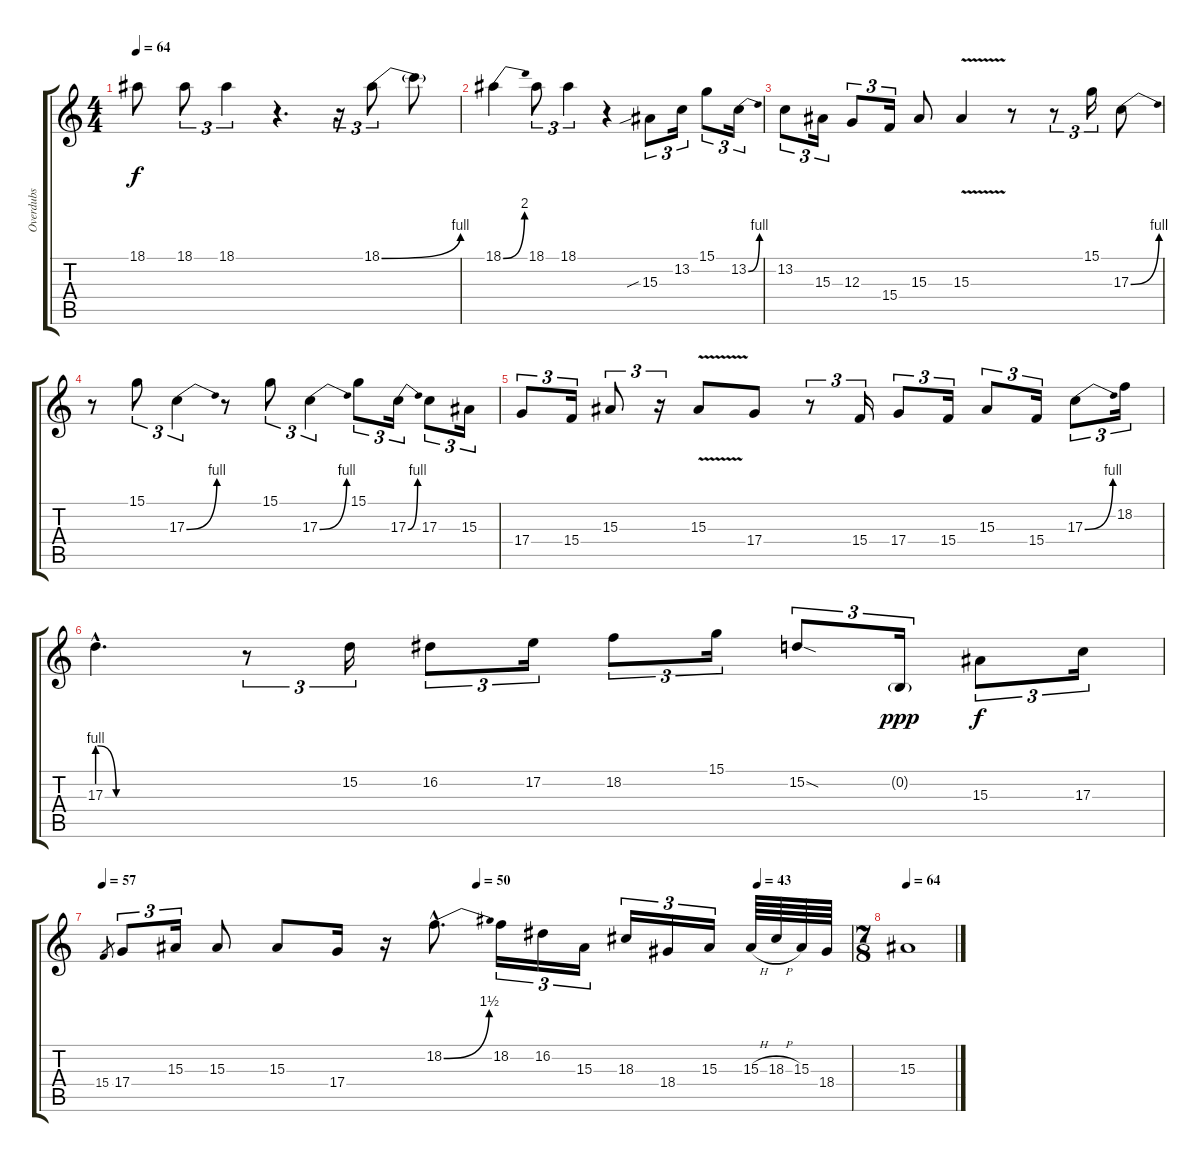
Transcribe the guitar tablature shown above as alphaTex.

\track ("Overdubs" "Overdubs") {instrument lead5charang}
\staff {score tabs}
\tuning (E4 B3 G3 D3 A2 E2) {hide}
\ts (4 4)
\tempo 64
\clef g2
\ks c
18.1{t}.8{dy f} 18.1.8{tu (3 2)} 18.1.4{tu (3 2)} r.4{d} r.16{tu (3 2)} 18.1{be (bend 0 0 60 4)}.8{tu (3 2)} 18.1{t}.8 |
18.1{be (bend 0 0 60 8)}.4 18.1.8{tu (3 2)} 18.1.4{tu (3 2)} r.4 15.3{sib}.8{tu (3 2)} 13.2.16{tu (3 2)} 15.1.8{tu (3 2)} 13.2{be (bend 0 0 60 4)}.16{tu (3 2)} |
13.2.8{tu (3 2)} 15.3.16{tu (3 2)} 12.3.8{tu (3 2)} 15.4.16{tu (3 2)} 15.3.8 15.3{v}.4 r.8 r.8{tu (3 2)} 15.1.16{tu (3 2)} 17.3{be (bend 0 0 60 4)}.8 |
r.8 15.1.8{tu (3 2)} 17.3{be (bend 0 0 60 4)}.4{tu (3 2)} r.8 15.1.8{tu (3 2)} 17.3{be (bend 0 0 60 4)}.4{tu (3 2)} 15.1.8{tu (3 2)} 17.3{be (bend 0 0 60 4)}.16{tu (3 2)} 17.3.8{tu (3 2)} 15.3.16{tu (3 2)} |
17.4.8{tu (3 2)} 15.4.16{tu (3 2)} 15.3.8{tu (3 2)} r.16{tu (3 2)} 15.3{v}.8 17.4.8 r.8{tu (3 2)} 15.4.16{tu (3 2)} 17.4.8{tu (3 2)} 15.4.16{tu (3 2)} 15.3.8{tu (3 2)} 15.4.16{tu (3 2)} 17.3{be (bend 0 0 60 4)}.8{tu (3 2)} 18.2.16{tu (3 2)} |
17.3{be (custom 0 4 8 0 20 0 40 0 60 0) hac}.4{d} r.8{tu (3 2)} 15.2.16{tu (3 2)} 16.2.8{tu (3 2)} 17.2.16{tu (3 2)} 18.2.8{tu (3 2)} 15.1.16{tu (3 2)} 15.2{sod}.8{tu (3 2)} 0.2{g}.16{tu (3 2) dy ppp} 15.3.8{tu (3 2) dy f} 17.3.16{tu (3 2)} |
\tempo 57
\tempo (50 0.5)
\tempo (43 0.875)
15.4.8{gr} 17.4.8{tu (3 2)} 15.3.16{tu (3 2)} 15.3.8 15.3.8 17.4.16 r.16 18.2{be (bend 0 0 60 6) hac}.8{d} 18.2.16{tu (3 2)} 16.2.16{tu (3 2)} 15.3.16{tu (3 2)} 18.3.16{tu (3 2)} 18.4.16{tu (3 2)} 15.3.16{tu (3 2)} 15.3{h}.64 18.3{h}.64 15.3.64 18.4.64 |
\ts (7 8)
\tempo 64
15.3.1
